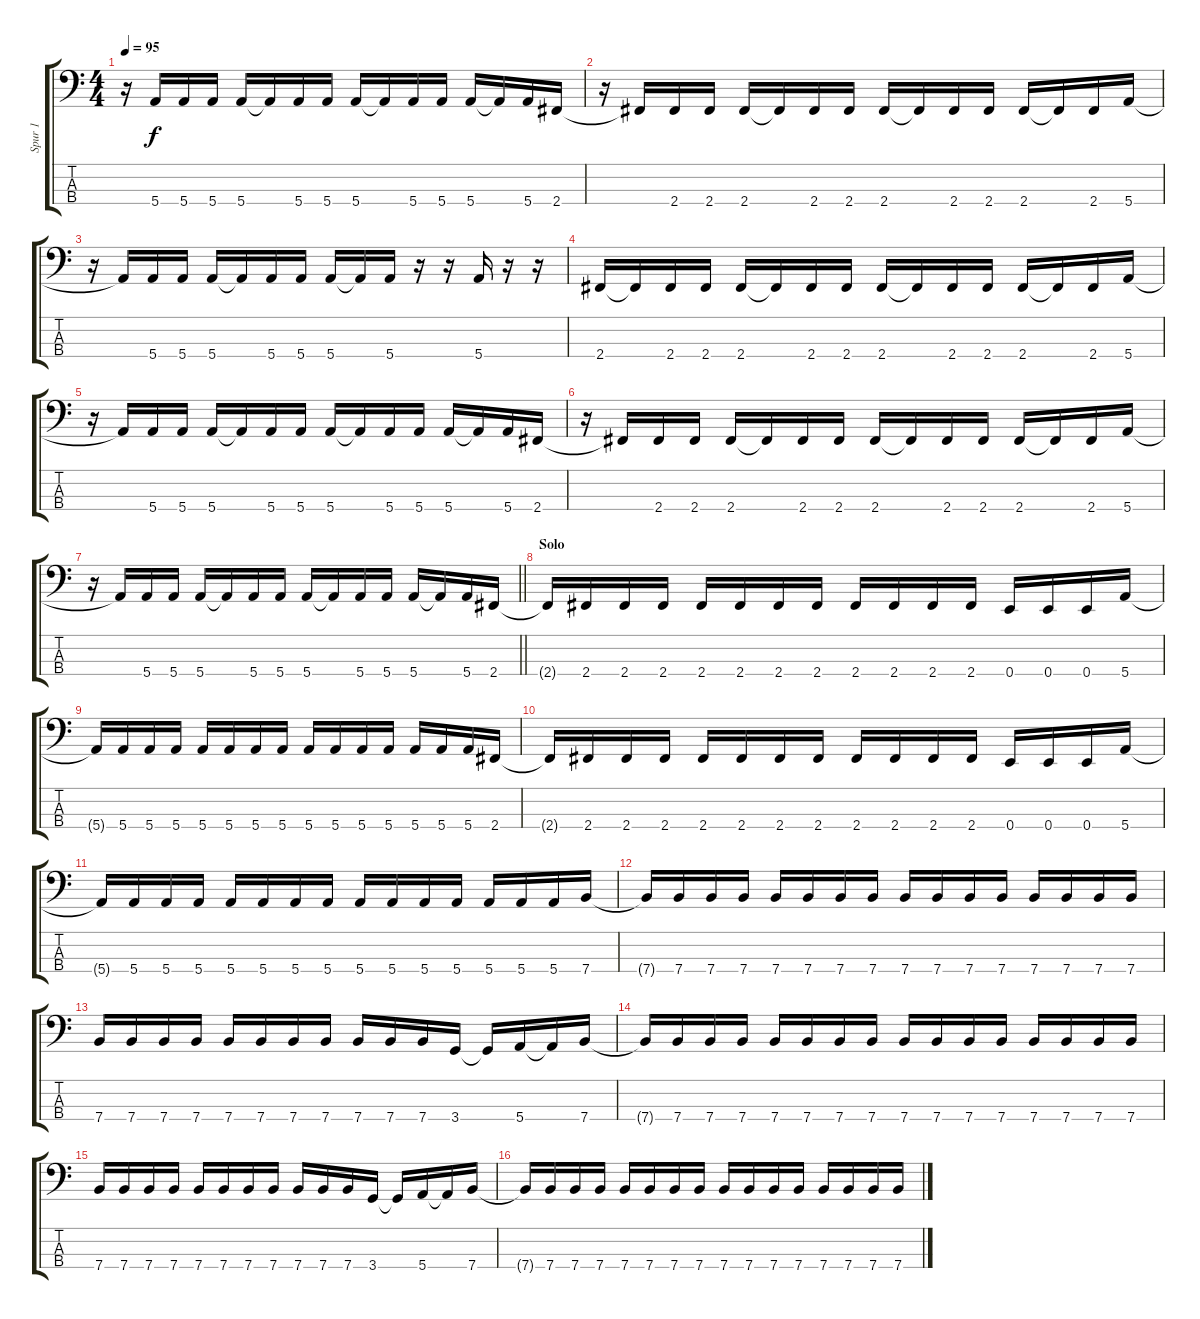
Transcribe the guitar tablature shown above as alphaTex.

\track ("Spur 1" "Spur 1") {instrument electricbassfinger}
\staff {score tabs}
\tuning (G2 D2 A1 E1) {hide}
\ts (4 4)
\tempo 95
\clef f4
\ks c
r.16{dy f} 5.4{t}.16 5.4.16 5.4.16 5.4.16 5.4{t}.16 5.4.16 5.4.16 5.4.16 5.4{t}.16 5.4.16 5.4.16 5.4.16 5.4{t}.16 5.4.16 2.4.16 |
r.16 2.4{t}.16 2.4.16 2.4.16 2.4.16 2.4{t}.16 2.4.16 2.4.16 2.4.16 2.4{t}.16 2.4.16 2.4.16 2.4.16 2.4{t}.16 2.4.16 5.4.16 |
r.16 5.4{t}.16 5.4.16 5.4.16 5.4.16 5.4{t}.16 5.4.16 5.4.16 5.4.16 5.4{t}.16 5.4.16 r.16 r.16 5.4.16 r.16 r.16 |
2.4.16 2.4{t}.16 2.4.16 2.4.16 2.4.16 2.4{t}.16 2.4.16 2.4.16 2.4.16 2.4{t}.16 2.4.16 2.4.16 2.4.16 2.4{t}.16 2.4.16 5.4.16 |
r.16 5.4{t}.16 5.4.16 5.4.16 5.4.16 5.4{t}.16 5.4.16 5.4.16 5.4.16 5.4{t}.16 5.4.16 5.4.16 5.4.16 5.4{t}.16 5.4.16 2.4.16 |
r.16 2.4{t}.16 2.4.16 2.4.16 2.4.16 2.4{t}.16 2.4.16 2.4.16 2.4.16 2.4{t}.16 2.4.16 2.4.16 2.4.16 2.4{t}.16 2.4.16 5.4.16 |
\barLineRight lightlight
r.16 5.4{t}.16 5.4.16 5.4.16 5.4.16 5.4{t}.16 5.4.16 5.4.16 5.4.16 5.4{t}.16 5.4.16 5.4.16 5.4.16 5.4{t}.16 5.4.16 2.4.16 |
\section ("" "Solo")
2.4{t}.16 2.4.16 2.4.16 2.4.16 2.4.16 2.4.16 2.4.16 2.4.16 2.4.16 2.4.16 2.4.16 2.4.16 0.4.16 0.4.16 0.4.16 5.4.16 |
5.4{t}.16 5.4.16 5.4.16 5.4.16 5.4.16 5.4.16 5.4.16 5.4.16 5.4.16 5.4.16 5.4.16 5.4.16 5.4.16 5.4.16 5.4.16 2.4.16 |
2.4{t}.16 2.4.16 2.4.16 2.4.16 2.4.16 2.4.16 2.4.16 2.4.16 2.4.16 2.4.16 2.4.16 2.4.16 0.4.16 0.4.16 0.4.16 5.4.16 |
5.4{t}.16 5.4.16 5.4.16 5.4.16 5.4.16 5.4.16 5.4.16 5.4.16 5.4.16 5.4.16 5.4.16 5.4.16 5.4.16 5.4.16 5.4.16 7.4.16 |
7.4{t}.16 7.4.16 7.4.16 7.4.16 7.4.16 7.4.16 7.4.16 7.4.16 7.4.16 7.4.16 7.4.16 7.4.16 7.4.16 7.4.16 7.4.16 7.4.16 |
7.4.16 7.4.16 7.4.16 7.4.16 7.4.16 7.4.16 7.4.16 7.4.16 7.4.16 7.4.16 7.4.16 3.4.16 3.4{t}.16 5.4.16 5.4{t}.16 7.4.16 |
7.4{t}.16 7.4.16 7.4.16 7.4.16 7.4.16 7.4.16 7.4.16 7.4.16 7.4.16 7.4.16 7.4.16 7.4.16 7.4.16 7.4.16 7.4.16 7.4.16 |
7.4.16 7.4.16 7.4.16 7.4.16 7.4.16 7.4.16 7.4.16 7.4.16 7.4.16 7.4.16 7.4.16 3.4.16 3.4{t}.16 5.4.16 5.4{t}.16 7.4.16 |
7.4{t}.16 7.4.16 7.4.16 7.4.16 7.4.16 7.4.16 7.4.16 7.4.16 7.4.16 7.4.16 7.4.16 7.4.16 7.4.16 7.4.16 7.4.16 7.4.16
